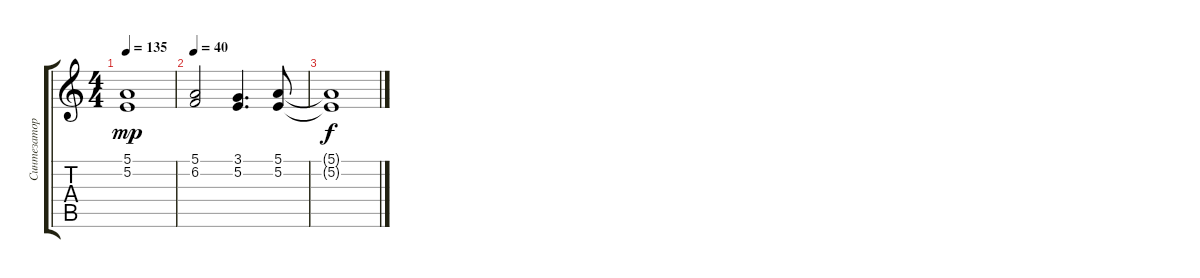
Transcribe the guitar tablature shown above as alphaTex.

\track ("Синтезатор 3" "Синтезатор") {instrument stringensemble1}
\staff {score tabs}
\tuning (E4 B3 G3 D3 A2 E2) {hide}
\ts (4 4)
\tempo 135
\clef g2
\ks c
(5.1 5.2).1{dy mp} |
\tempo 40
(5.1 6.2).2 (3.1 5.2).4{d} (5.1 5.2).8 |
(5.1{t} 5.2{t}).1{dy f volume 0}
